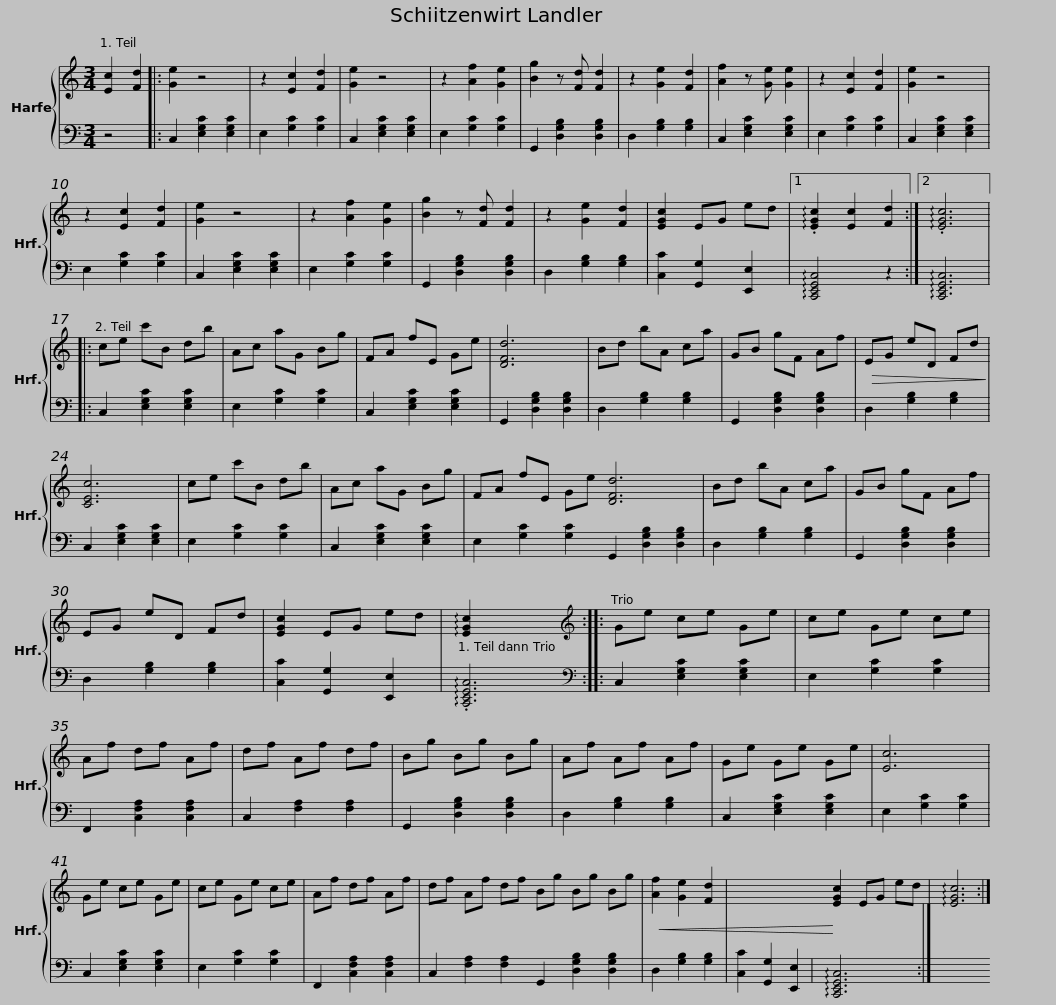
X:1
%%score { 1 | 2 }
L:1/8
M:3/4
I:linebreak $
K:C
V:1 treble
V:2 bass
V:1
 [Ec]2 [Fd]2 |: [Ge]2 z4 | z2 [Ec]2 [Fd]2 | [Ge]2 z4 | z2 [Af]2 [Ge]2 | %5
 [Bg]2 z [Fd] [Fd]2 | z2 [Ge]2 [Fd]2 | [Af]2 z [Ge] [Ge]2 | z2 [Ec]2 [Fd]2 |$ [Ge]2 z4 | %10
 z2 [Ec]2 [Fd]2 | [Ge]2 z4 | z2 [Af]2 [Ge]2 | [Bg]2 z [Fd] [Fd]2 | z2 [Ge]2 [Fd]2 | %15
 [EGc]2 EG ed |1 !arpeggio!.[EGc]2 [Ec]2 [Fd]2 :|2 !arpeggio!.[EGc]6 |:$ ce c'B db | Ac aG Bg | %20
 FA fE Ge | [DFd]6 | Bd bA ca | GB gF Af |$!>(! EG eD Fd!>)! | %25
 [CEc]6 | ce c'B db | Ac aG Bg | FA fE Ge [DFd]6 |$ Bd bA ca | %30
 GB gF Af | EG eD Fd | [EGc]2 EG ed | !arpeggio![EGc]2 x4 ::$[K:treble] Ge ce Ge | %35
 ce Ge ce | Af df Af | df Af df | Bg Bg Bg | Af Af Af |$ %40
 Ge Ge Ge | [Ec]6 | Ge ce Ge | ce Ge ce | Af df Af | %45
 df Af df Bg Bg Bg |$!<(! [Af]2 [Ge]2 [Fd]2 | x6!<)! [EGc]2 EG ed | !arpeggio![EGc]6 :| %49
V:2
 z4 |: C,2 [E,G,C]2 [E,G,C]2 | E,2 [G,C]2 [G,C]2 | C,2 [E,G,C]2 [E,G,C]2 | E,2 [G,C]2 [G,C]2 | %5
 G,,2 [D,G,B,]2 [D,G,B,]2 | D,2 [G,B,]2 [G,B,]2 | C,2 [E,G,C]2 [E,G,C]2 | E,2 [G,C]2 [G,C]2 |$ C,2 [E,G,C]2 [E,G,C]2 | %10
 E,2 [G,C]2 [G,C]2 | C,2 [E,G,C]2 [E,G,C]2 | E,2 [G,C]2 [G,C]2 | G,,2 [D,G,B,]2 [D,G,B,]2 | D,2 [G,B,]2 [G,B,]2 | %15
 [C,C]2 [G,,G,]2 [E,,E,]2 |1 !arpeggio![C,,E,,G,,C,]4 z2 :|2 !arpeggio![C,,E,,G,,C,]6 |:$ C,2 [E,G,C]2 [E,G,C]2 | E,2 [G,C]2 [G,C]2 | %20
 C,2 [E,G,C]2 [E,G,C]2 | G,,2 [D,G,B,]2 [D,G,B,]2 | D,2 [G,B,]2 [G,B,]2 | G,,2 [D,G,B,]2 [D,G,B,]2 |$ D,2 [G,B,]2 [G,B,]2 | %25
 C,2 [E,G,C]2 [E,G,C]2 | E,2 [G,C]2 [G,C]2 | C,2 [E,G,C]2 [E,G,C]2 | E,2 [G,C]2 [G,C]2 G,,2 [D,G,B,]2 [D,G,B,]2 |$ D,2 [G,B,]2 [G,B,]2 | %30
 G,,2 [D,G,B,]2 [D,G,B,]2 | D,2 [G,B,]2 [G,B,]2 | [C,C]2 [G,,G,]2 [E,,E,]2 | !arpeggio!.[C,,E,,G,,C,]6 ::$[K:bass] C,2 [E,G,C]2 [E,G,C]2 | %35
 E,2 [G,C]2 [G,C]2 | F,,2 [C,F,A,]2 [C,F,A,]2 | C,2 [F,A,]2 [F,A,]2 | G,,2 [D,G,B,]2 [D,G,B,]2 | D,2 [G,B,]2 [G,B,]2 |$ %40
 C,2 [E,G,C]2 [E,G,C]2 | E,2 [G,C]2 [G,C]2 | C,2 [E,G,C]2 [E,G,C]2 | E,2 [G,C]2 [G,C]2 | F,,2 [C,F,A,]2 [C,F,A,]2 | %45
 C,2 [F,A,]2 [F,A,]2 G,,2 [D,G,B,]2 [D,G,B,]2 |$ D,2 [G,B,]2 [G,B,]2 | [C,C]2 [G,,G,]2 [E,,E,]2 | !arpeggio![C,,E,,G,,C,]6 :| %49
